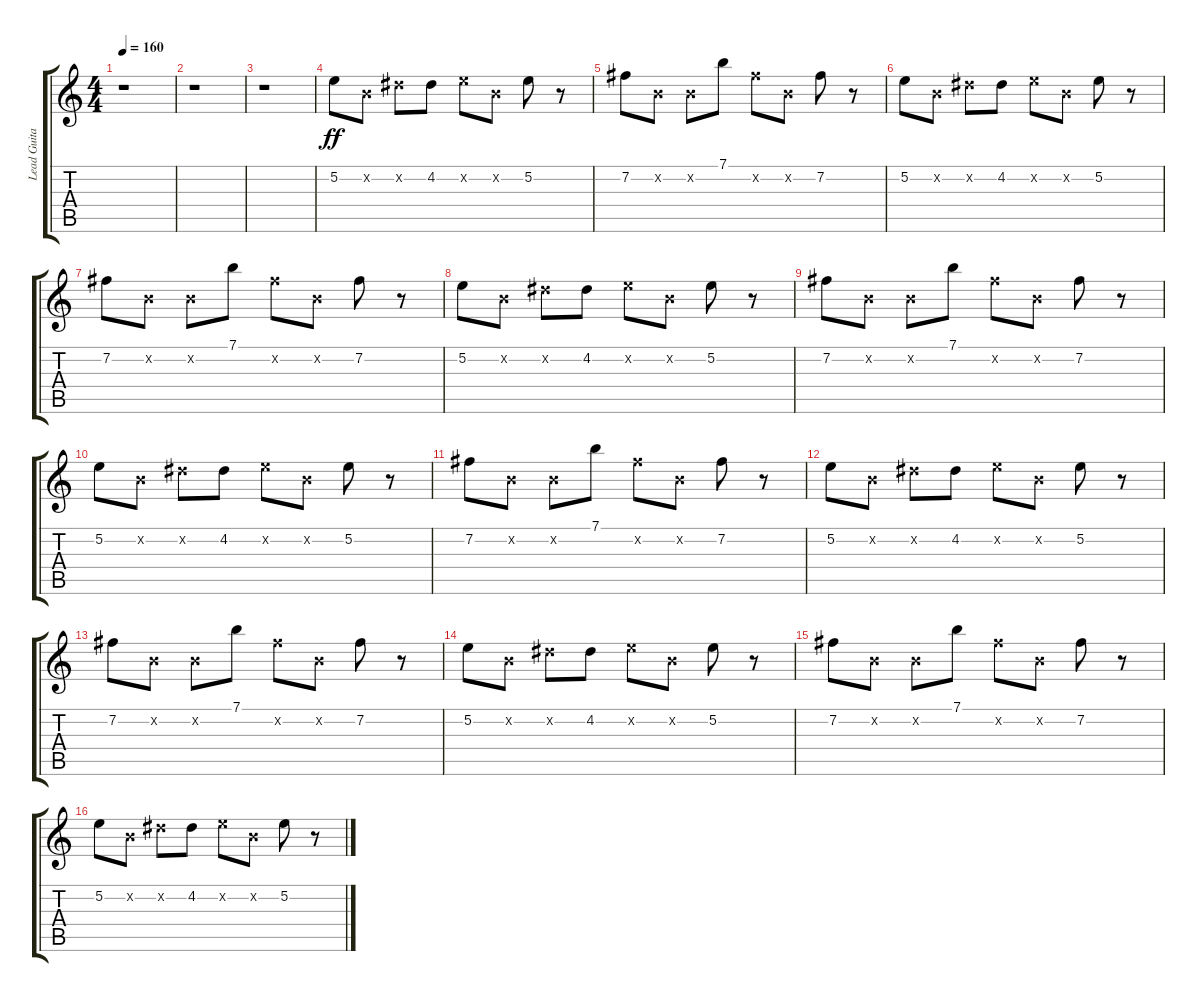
\track ("Lead Guitar (Distortion Solo)" "Lead Guita") {instrument distortionguitar bank 255}
\staff {score tabs}
\tuning (E4 B3 G3 D3 A2 E2) {hide}
\ts (4 4)
\tempo 160
\clef g2
\ks c
r.1{dy ff} |
r.1 |
r.1 |
5.2.8 0.2{x}.8 4.2{x}.8 4.2.8 5.2{x}.8 0.2{x}.8 5.2.8 r.8 |
7.2.8 0.2{x}.8 0.2{x}.8 7.1.8 7.2{x}.8 0.2{x}.8 7.2.8 r.8 |
5.2.8 0.2{x}.8 4.2{x}.8 4.2.8 5.2{x}.8 0.2{x}.8 5.2.8 r.8 |
7.2.8 0.2{x}.8 0.2{x}.8 7.1.8 7.2{x}.8 0.2{x}.8 7.2.8 r.8 |
5.2.8 0.2{x}.8 4.2{x}.8 4.2.8 5.2{x}.8 0.2{x}.8 5.2.8 r.8 |
7.2.8 0.2{x}.8 0.2{x}.8 7.1.8 7.2{x}.8 0.2{x}.8 7.2.8 r.8 |
5.2.8 0.2{x}.8 4.2{x}.8 4.2.8 5.2{x}.8 0.2{x}.8 5.2.8 r.8 |
7.2.8 0.2{x}.8 0.2{x}.8 7.1.8 7.2{x}.8 0.2{x}.8 7.2.8 r.8 |
5.2.8 0.2{x}.8 4.2{x}.8 4.2.8 5.2{x}.8 0.2{x}.8 5.2.8 r.8 |
7.2.8 0.2{x}.8 0.2{x}.8 7.1.8 7.2{x}.8 0.2{x}.8 7.2.8 r.8 |
5.2.8 0.2{x}.8 4.2{x}.8 4.2.8 5.2{x}.8 0.2{x}.8 5.2.8 r.8 |
7.2.8 0.2{x}.8 0.2{x}.8 7.1.8 7.2{x}.8 0.2{x}.8 7.2.8 r.8 |
5.2.8 0.2{x}.8 4.2{x}.8 4.2.8 5.2{x}.8 0.2{x}.8 5.2.8 r.8
